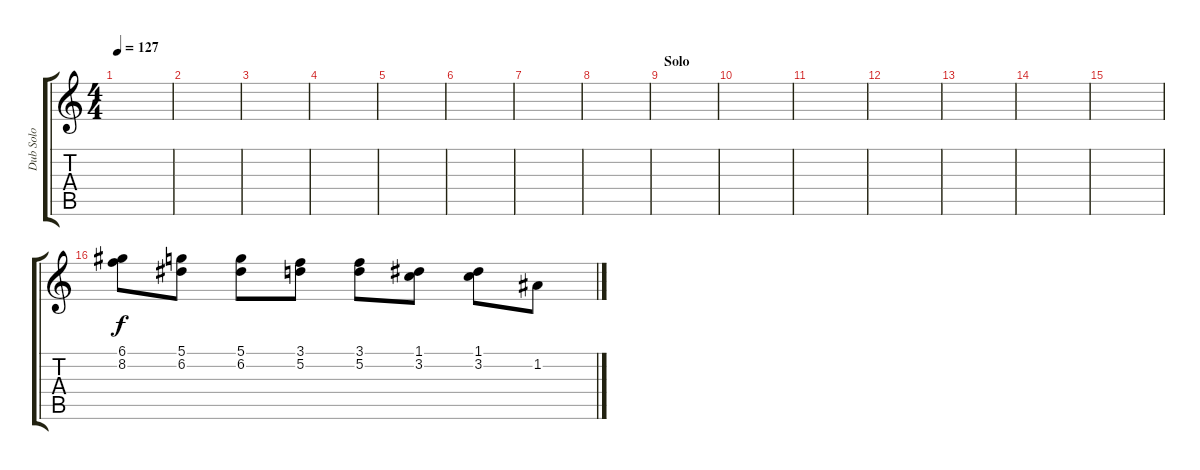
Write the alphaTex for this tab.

\track ("Dub Solo" "Dub Solo") {instrument acousticguitarsteel}
\staff {score tabs}
\tuning (D4 A3 F3 C3 G2 C2) {hide}
\ts (4 4)
\tempo 127
\clef g2
\ks c
|
|
|
|
|
|
|
|
\section ("" "Solo")
|
|
|
|
|
|
|
(6.1 8.2).8 (5.1 6.2).8 (5.1 6.2).8 (3.1 5.2).8 (3.1 5.2).8 (1.1 3.2).8 (1.1 3.2).8 1.2.8
